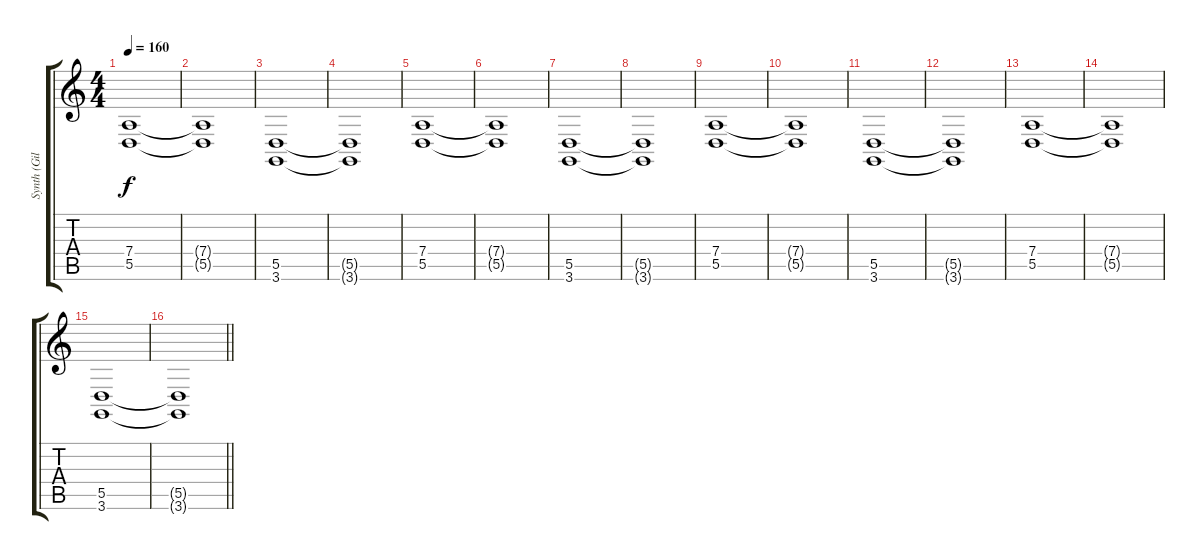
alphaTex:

\track ("Synth (Gillian Gilbert)" "Synth (Gil") {instrument synthstrings1}
\staff {score tabs}
\tuning (E4 B3 G3 D3 A2 E2) {hide}
\ts (4 4)
\tempo 160
\clef g2
\ks c
(7.4 5.5).1{dy f} |
(7.4{t} 5.5{t}).1 |
(5.5 3.6).1 |
(5.5{t} 3.6{t}).1 |
(7.4 5.5).1 |
(7.4{t} 5.5{t}).1 |
(5.5 3.6).1 |
(5.5{t} 3.6{t}).1 |
(7.4 5.5).1 |
(7.4{t} 5.5{t}).1 |
(5.5 3.6).1 |
(5.5{t} 3.6{t}).1 |
(7.4 5.5).1 |
(7.4{t} 5.5{t}).1 |
(5.5 3.6).1 |
\barLineRight lightlight
(5.5{t} 3.6{t}).1
